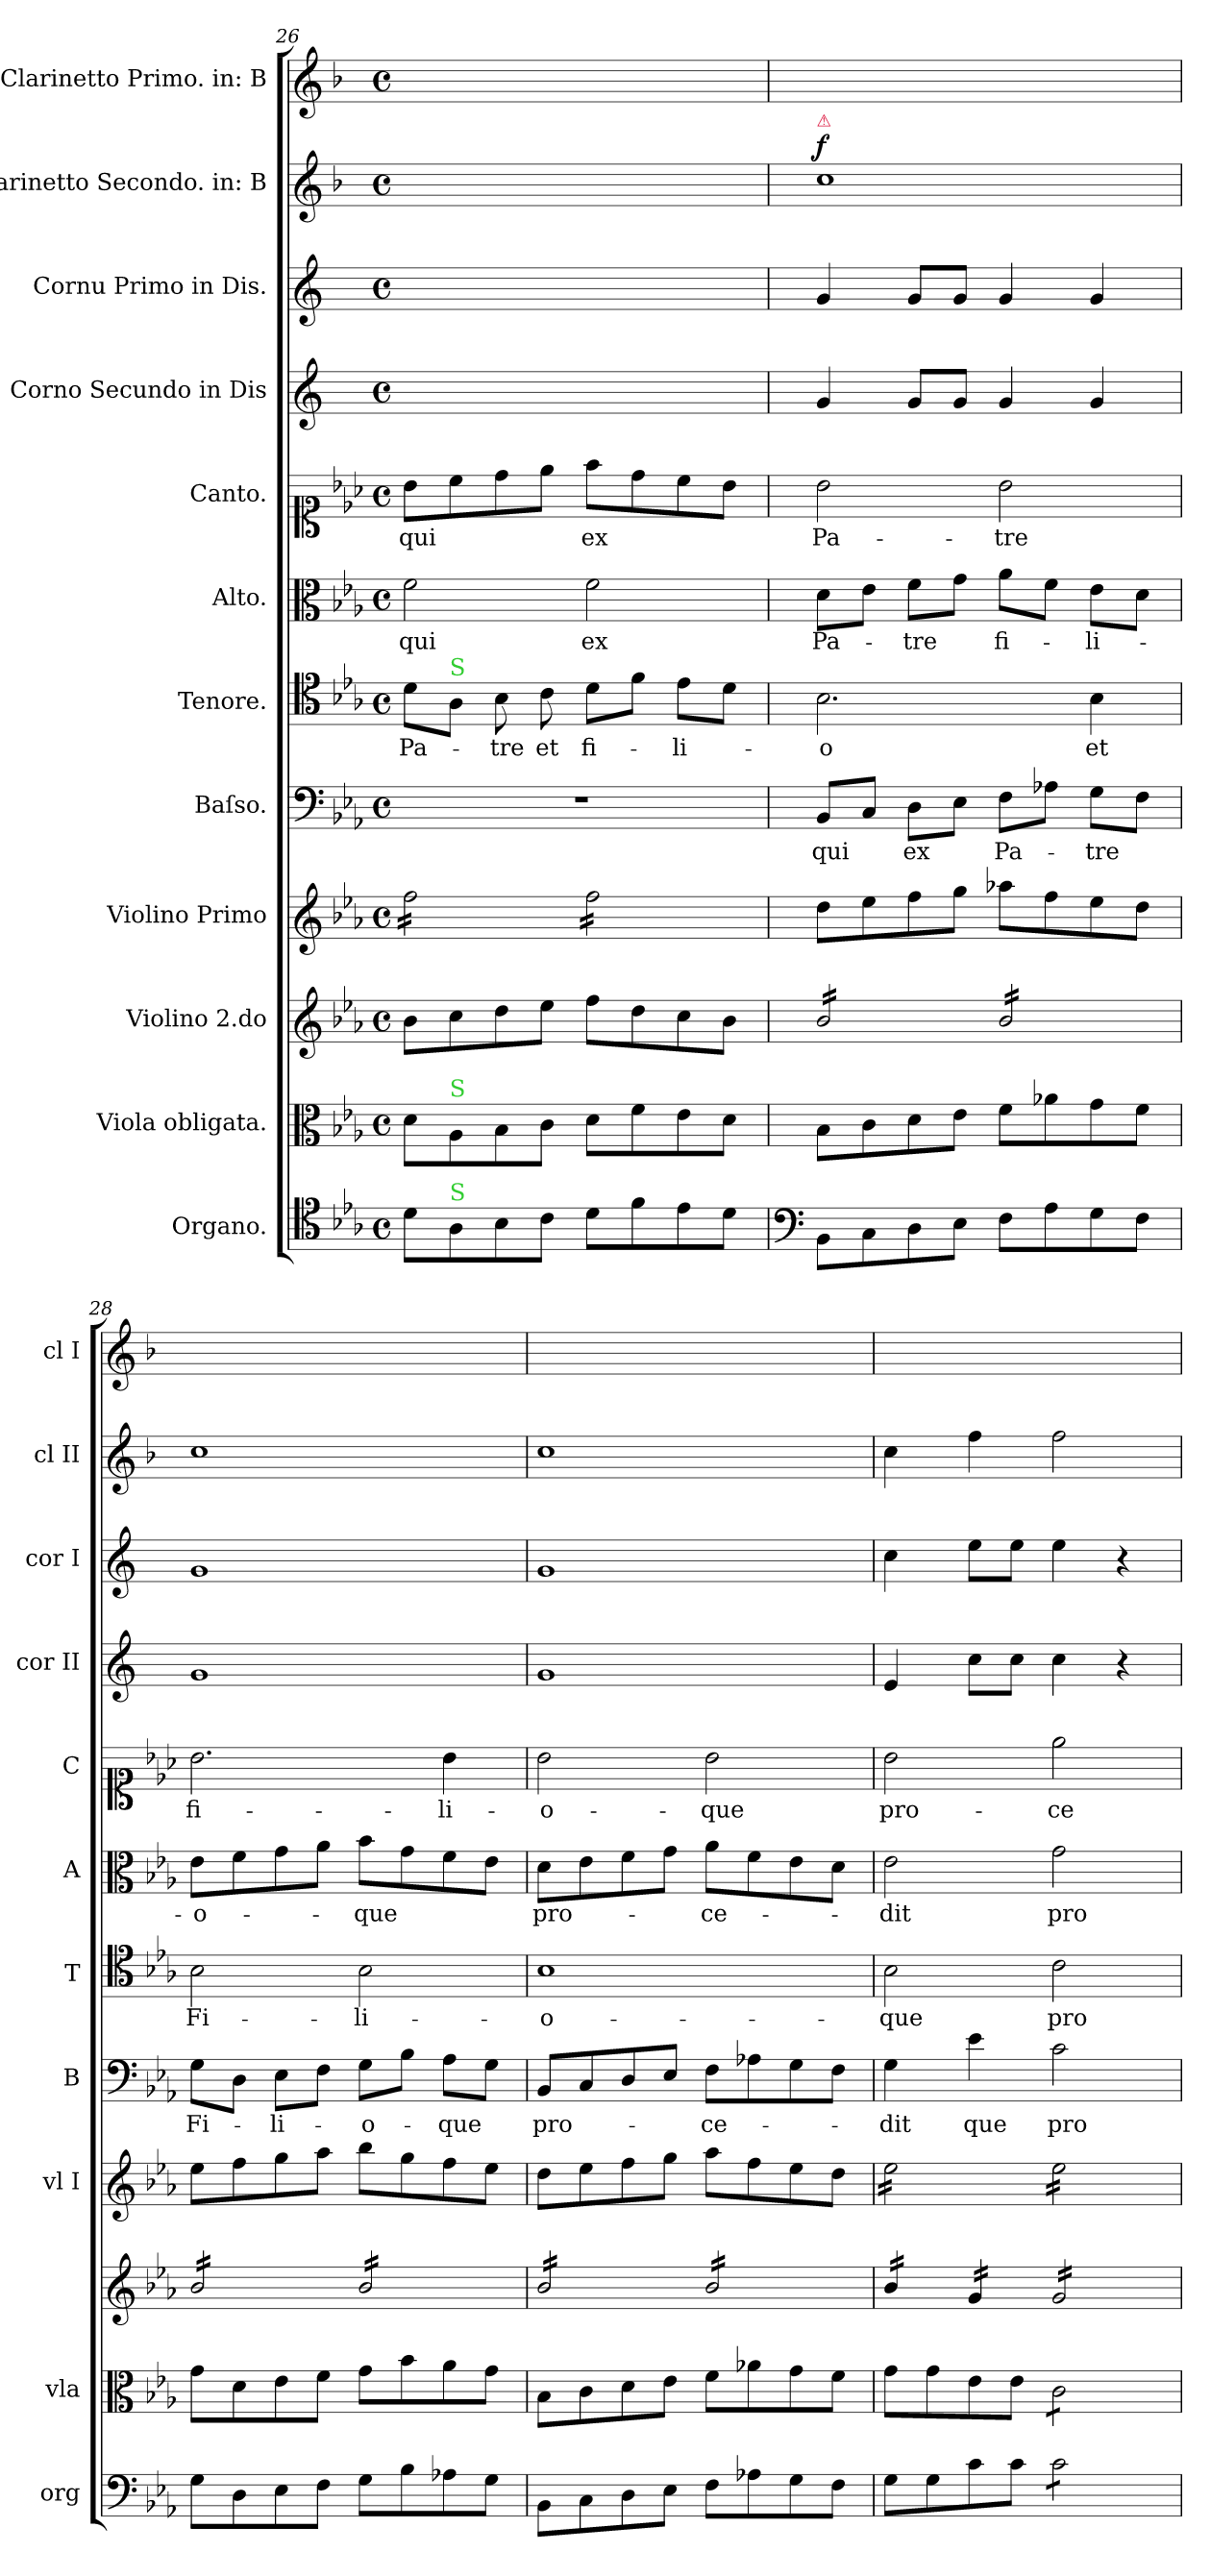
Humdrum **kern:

**kern	**kern	**kern	**kern	**kern	**text	**kern	**text	**kern	**text	**kern	**text	**kern	**kern	**kern	**dynam	**kern
*part12	*part11	*part10	*part9	*part8	*part8	*part7	*part7	*part6	*part6	*part5	*part5	*part4	*part3	*part2	*part2	*part1
*staff12	*staff11	*staff10	*staff9	*staff8	*staff8	*staff7	*staff7	*staff6	*staff6	*staff5	*staff5	*staff4	*staff3	*staff2	*staff2	*staff1
*I"Organo.	*I"Viola obligata.	*I"Violino 2.do	*I"Violino Primo	*I"Baſso.	*	*I"Tenore.	*	*I"Alto.	*	*I"Canto.	*	*I"Corno Secundo in Dis	*I"Cornu Primo in Dis.	*I"Clarinetto Secondo. in: B	*	*I"Clarinetto Primo. in: B
*I'org	*I'vla	*	*I'vl I	*I'B	*	*I'T	*	*I'A	*	*I'C	*	*I'cor II	*I'cor I	*I'cl II	*	*I'cl I
*clefC4	*clefC3	*clefG2	*clefG2	*clefF4	*	*clefC4	*	*clefC3	*	*clefC1	*	*clefG2	*clefG2	*clefG2	*	*clefG2
*	*	*	*	*	*	*	*	*	*	*	*	*ITrd5c9	*ITrd5c9	*ITrd1c2	*	*ITrd1c2
*k[b-e-a-]	*k[b-e-a-]	*k[b-e-a-]	*k[b-e-a-]	*k[b-e-a-]	*	*k[b-e-a-]	*	*k[b-e-a-]	*	*k[b-e-a-]	*	*k[b-e-a-]	*k[b-e-a-]	*k[b-e-a-]	*	*k[b-e-a-]
*E-:	*E-:	*E-:	*E-:	*E-:	*	*E-:	*	*E-:	*	*E-:	*	*E-:	*E-:	*E-:	*	*E-:
*M4/4	*M4/4	*M4/4	*M4/4	*M4/4	*	*M4/4	*	*M4/4	*	*M4/4	*	*M4/4	*M4/4	*M4/4	*	*M4/4
*met(c)	*met(c)	*met(c)	*met(c)	*met(c)	*	*met(c)	*	*met(c)	*	*met(c)	*	*met(c)	*met(c)	*met(c)	*	*met(c)
=26	=26	=26	=26	=26	=26	=26	=26	=26	=26	=26	=26	=26	=26	=26	=26	=26
*	*	*	*tremolo	*	*	*	*	*	*	*	*	*	*	*	*	*
8d\L	8d\L	8b-\L	16ff\LL	1r	.	8d\L	Pa-	2f\	qui	8b-\L	qui	1ryy	1ryy	1ryy	.	1ryy
.	.	.	16ff\	.	.	.	.	.	.	.	.	.	.	.	.	.
!	!	!	!	!	!	!LO:TX:a:color=limegreen:t=S	!	!	!	!	!	!	!	!	!	!
!	!LO:TX:a:color=limegreen:t=S	!	!	!	!	!	!	!	!	!	!	!	!	!	!	!
!LO:TX:a:color=limegreen:t=S	!	!	!	!	!	!	!	!	!	!	!	!	!	!	!	!
8A-\	8A-\	8cc\	16ff\	.	.	8A-\J	.	.	.	8cc\	.	.	.	.	.	.
.	.	.	16ff\	.	.	.	.	.	.	.	.	.	.	.	.	.
8B-\	8B-\	8dd\	16ff\	.	.	8B-\	-tre	.	.	8dd\	.	.	.	.	.	.
.	.	.	16ff\	.	.	.	.	.	.	.	.	.	.	.	.	.
8c\J	8c\J	8ee-\J	16ff\	.	.	8c\	et	.	.	8ee-\J	.	.	.	.	.	.
.	.	.	16ff\JJ	.	.	.	.	.	.	.	.	.	.	.	.	.
8d\L	8d\L	8ff\L	16ff\LL	.	.	8d\L	fi-	2f\	ex	8ff\L	ex	.	.	.	.	.
.	.	.	16ff\	.	.	.	.	.	.	.	.	.	.	.	.	.
8f\	8f\	8dd\	16ff\	.	.	8f\J	.	.	.	8dd\	.	.	.	.	.	.
.	.	.	16ff\	.	.	.	.	.	.	.	.	.	.	.	.	.
8e-\	8e-\	8cc\	16ff\	.	.	8e-\L	-li-	.	.	8cc\	.	.	.	.	.	.
.	.	.	16ff\	.	.	.	.	.	.	.	.	.	.	.	.	.
8d\J	8d\J	8b-\J	16ff\	.	.	8d\J	.	.	.	8b-\J	.	.	.	.	.	.
.	.	.	16ff\JJ	.	.	.	.	.	.	.	.	.	.	.	.	.
*	*	*	*Xtremolo	*	*	*	*	*	*	*	*	*	*	*	*	*
=27	=27	=27	=27	=27	=27	=27	=27	=27	=27	=27	=27	=27	=27	=27	=27	=27
*clefF4	*	*	*	*	*	*	*	*	*	*	*	*	*	*	*	*
!	!	!	!	!	!	!	!	!	!	!	!	!	!	!LO:TX:a:color=crimson:t=⚠	!	!
!	!	!	!	!	!	!	!	!	!	!	!	!	!	!	!LO:DY:a	!
*	*	*tremolo	*	*	*	*	*	*	*	*	*	*	*	*	*	*
8BB-\L	8B-\L	16b-/LL	8dd\L	8BB-/L	qui	2.B-\	-o	8d\L	Pa-	2b-\	Pa-	4B-/	4B-/	1b-	f	1ryy
.	.	16b-/	.	.	.	.	.	.	.	.	.	.	.	.	.	.
8C\	8c\	16b-/	8ee-\	8C/J	.	.	.	8e-\J	.	.	.	.	.	.	.	.
.	.	16b-/	.	.	.	.	.	.	.	.	.	.	.	.	.	.
8D\	8d\	16b-/	8ff\	8D\L	ex	.	.	8f\L	-tre	.	.	8B-/L	8B-/L	.	.	.
.	.	16b-/	.	.	.	.	.	.	.	.	.	.	.	.	.	.
8E-\J	8e-\J	16b-/	8gg\J	8E-\J	.	.	.	8g\J	.	.	.	8B-/J	8B-/J	.	.	.
.	.	16b-/JJ	.	.	.	.	.	.	.	.	.	.	.	.	.	.
8F\L	8f\L	16b-/LL	8aa-X\L	8F\L	Pa-	.	.	8a-\L	fi-	2b-\	-tre	4B-/	4B-/	.	.	.
.	.	16b-/	.	.	.	.	.	.	.	.	.	.	.	.	.	.
8A-\	8a-X\	16b-/	8ff\	8A-X\J	.	.	.	8f\J	.	.	.	.	.	.	.	.
.	.	16b-/	.	.	.	.	.	.	.	.	.	.	.	.	.	.
8G\	8g\	16b-/	8ee-\	8G\L	-tre	4B-\	et	8e-\L	-li-	.	.	4B-/	4B-/	.	.	.
.	.	16b-/	.	.	.	.	.	.	.	.	.	.	.	.	.	.
8F\J	8f\J	16b-/	8dd\J	8F\J	.	.	.	8d\J	.	.	.	.	.	.	.	.
.	.	16b-/JJ	.	.	.	.	.	.	.	.	.	.	.	.	.	.
=28	=28	=28	=28	=28	=28	=28	=28	=28	=28	=28	=28	=28	=28	=28	=28	=28
8G\L	8g\L	16b-/LL	8ee-\L	8G\L	Fi-	2B-\	Fi-	8e-\L	-o-	2.b-\	fi-	1B-	1B-	1b-	.	1ryy
.	.	16b-/	.	.	.	.	.	.	.	.	.	.	.	.	.	.
8D\	8d\	16b-/	8ff\	8D\J	.	.	.	8f\	.	.	.	.	.	.	.	.
.	.	16b-/	.	.	.	.	.	.	.	.	.	.	.	.	.	.
8E-\	8e-\	16b-/	8gg\	8E-\L	-li-	.	.	8g\	.	.	.	.	.	.	.	.
.	.	16b-/	.	.	.	.	.	.	.	.	.	.	.	.	.	.
8F\J	8f\J	16b-/	8aa-\J	8F\J	.	.	.	8a-\J	.	.	.	.	.	.	.	.
.	.	16b-/JJ	.	.	.	.	.	.	.	.	.	.	.	.	.	.
8G\L	8g\L	16b-/LL	8bb-\L	8G\L	-o-	2B-\	-li-	8b-\L	-que	.	.	.	.	.	.	.
.	.	16b-/	.	.	.	.	.	.	.	.	.	.	.	.	.	.
8B-\	8b-\	16b-/	8gg\	8B-\J	.	.	.	8g\	.	.	.	.	.	.	.	.
.	.	16b-/	.	.	.	.	.	.	.	.	.	.	.	.	.	.
8A-X\	8a-\	16b-/	8ff\	8A-\L	-que	.	.	8f\	.	4b-\	-li-	.	.	.	.	.
.	.	16b-/	.	.	.	.	.	.	.	.	.	.	.	.	.	.
8G\J	8g\J	16b-/	8ee-\J	8G\J	.	.	.	8e-\J	.	.	.	.	.	.	.	.
.	.	16b-/JJ	.	.	.	.	.	.	.	.	.	.	.	.	.	.
=29	=29	=29	=29	=29	=29	=29	=29	=29	=29	=29	=29	=29	=29	=29	=29	=29
8BB-\L	8B-\L	16b-/LL	8dd\L	8BB-/L	pro-	1B-	-o-	8d\L	pro-	2b-\	-o-	1B-	1B-	1b-	.	1ryy
.	.	16b-/	.	.	.	.	.	.	.	.	.	.	.	.	.	.
8C\	8c\	16b-/	8ee-\	8C/	.	.	.	8e-\	.	.	.	.	.	.	.	.
.	.	16b-/	.	.	.	.	.	.	.	.	.	.	.	.	.	.
8D\	8d\	16b-/	8ff\	8D/	.	.	.	8f\	.	.	.	.	.	.	.	.
.	.	16b-/	.	.	.	.	.	.	.	.	.	.	.	.	.	.
8E-\J	8e-\J	16b-/	8gg\J	8E-/J	.	.	.	8g\J	.	.	.	.	.	.	.	.
.	.	16b-/JJ	.	.	.	.	.	.	.	.	.	.	.	.	.	.
8F\L	8f\L	16b-/LL	8aa-\L	8F\L	-ce-	.	.	8a-\L	-ce-	2b-\	-que	.	.	.	.	.
.	.	16b-/	.	.	.	.	.	.	.	.	.	.	.	.	.	.
8A-X\	8a-X\	16b-/	8ff\	8A-X\	.	.	.	8f\	.	.	.	.	.	.	.	.
.	.	16b-/	.	.	.	.	.	.	.	.	.	.	.	.	.	.
8G\	8g\	16b-/	8ee-\	8G\	.	.	.	8e-\	.	.	.	.	.	.	.	.
.	.	16b-/	.	.	.	.	.	.	.	.	.	.	.	.	.	.
8F\J	8f\J	16b-/	8dd\J	8F\J	.	.	.	8d\J	.	.	.	.	.	.	.	.
.	.	16b-/JJ	.	.	.	.	.	.	.	.	.	.	.	.	.	.
=30	=30	=30	=30	=30	=30	=30	=30	=30	=30	=30	=30	=30	=30	=30	=30	=30
*	*	*	*tremolo	*	*	*	*	*	*	*	*	*	*	*	*	*
8G\L	8g\L	16b-/LL	16ee-\LL	4G\	-dit	2B-\	-que	2e-\	-dit	2b-\	pro-	4G/	4e-\	4b-\	.	1ryy
.	.	16b-/	16ee-\	.	.	.	.	.	.	.	.	.	.	.	.	.
8G\	8g\	16b-/	16ee-\	.	.	.	.	.	.	.	.	.	.	.	.	.
.	.	16b-/JJ	16ee-\	.	.	.	.	.	.	.	.	.	.	.	.	.
8c\	8e-\	16g/LL	16ee-\	4e-\	que	.	.	.	.	.	.	8e-\L	8g\L	4ee-\	.	.
.	.	16g/	16ee-\	.	.	.	.	.	.	.	.	.	.	.	.	.
8c\J	8e-\J	16g/	16ee-\	.	.	.	.	.	.	.	.	8e-\J	8g\J	.	.	.
.	.	16g/JJ	16ee-\JJ	.	.	.	.	.	.	.	.	.	.	.	.	.
*tremolo	*	*	*	*	*	*	*	*	*	*	*	*	*	*	*	*
*	*tremolo	*	*	*	*	*	*	*	*	*	*	*	*	*	*	*
8c\L	8c\L	16g/LL	16ee-\LL	2c\	pro-	2c\	pro-	2g\	pro-	2ee-\	-ce-	4e-\	4g\	2ee-\	.	.
.	.	16g/	16ee-\	.	.	.	.	.	.	.	.	.	.	.	.	.
8c\	8c\	16g/	16ee-\	.	.	.	.	.	.	.	.	.	.	.	.	.
.	.	16g/	16ee-\	.	.	.	.	.	.	.	.	.	.	.	.	.
8c\	8c\	16g/	16ee-\	.	.	.	.	.	.	.	.	4r	4r	.	.	.
.	.	16g/	16ee-\	.	.	.	.	.	.	.	.	.	.	.	.	.
8c\J	8c\J	16g/	16ee-\	.	.	.	.	.	.	.	.	.	.	.	.	.
*	*Xtremolo	*	*	*	*	*	*	*	*	*	*	*	*	*	*	*
*Xtremolo	*	*	*	*	*	*	*	*	*	*	*	*	*	*	*	*
.	.	16g/JJ	16ee-\JJ	.	.	.	.	.	.	.	.	.	.	.	.	.
*	*	*	*Xtremolo	*	*	*	*	*	*	*	*	*	*	*	*	*
*	*	*Xtremolo	*	*	*	*	*	*	*	*	*	*	*	*	*	*
=	=	=	=	=	=	=	=	=	=	=	=	=	=	=	=	=
*-	*-	*-	*-	*-	*-	*-	*-	*-	*-	*-	*-	*-	*-	*-	*-	*-
